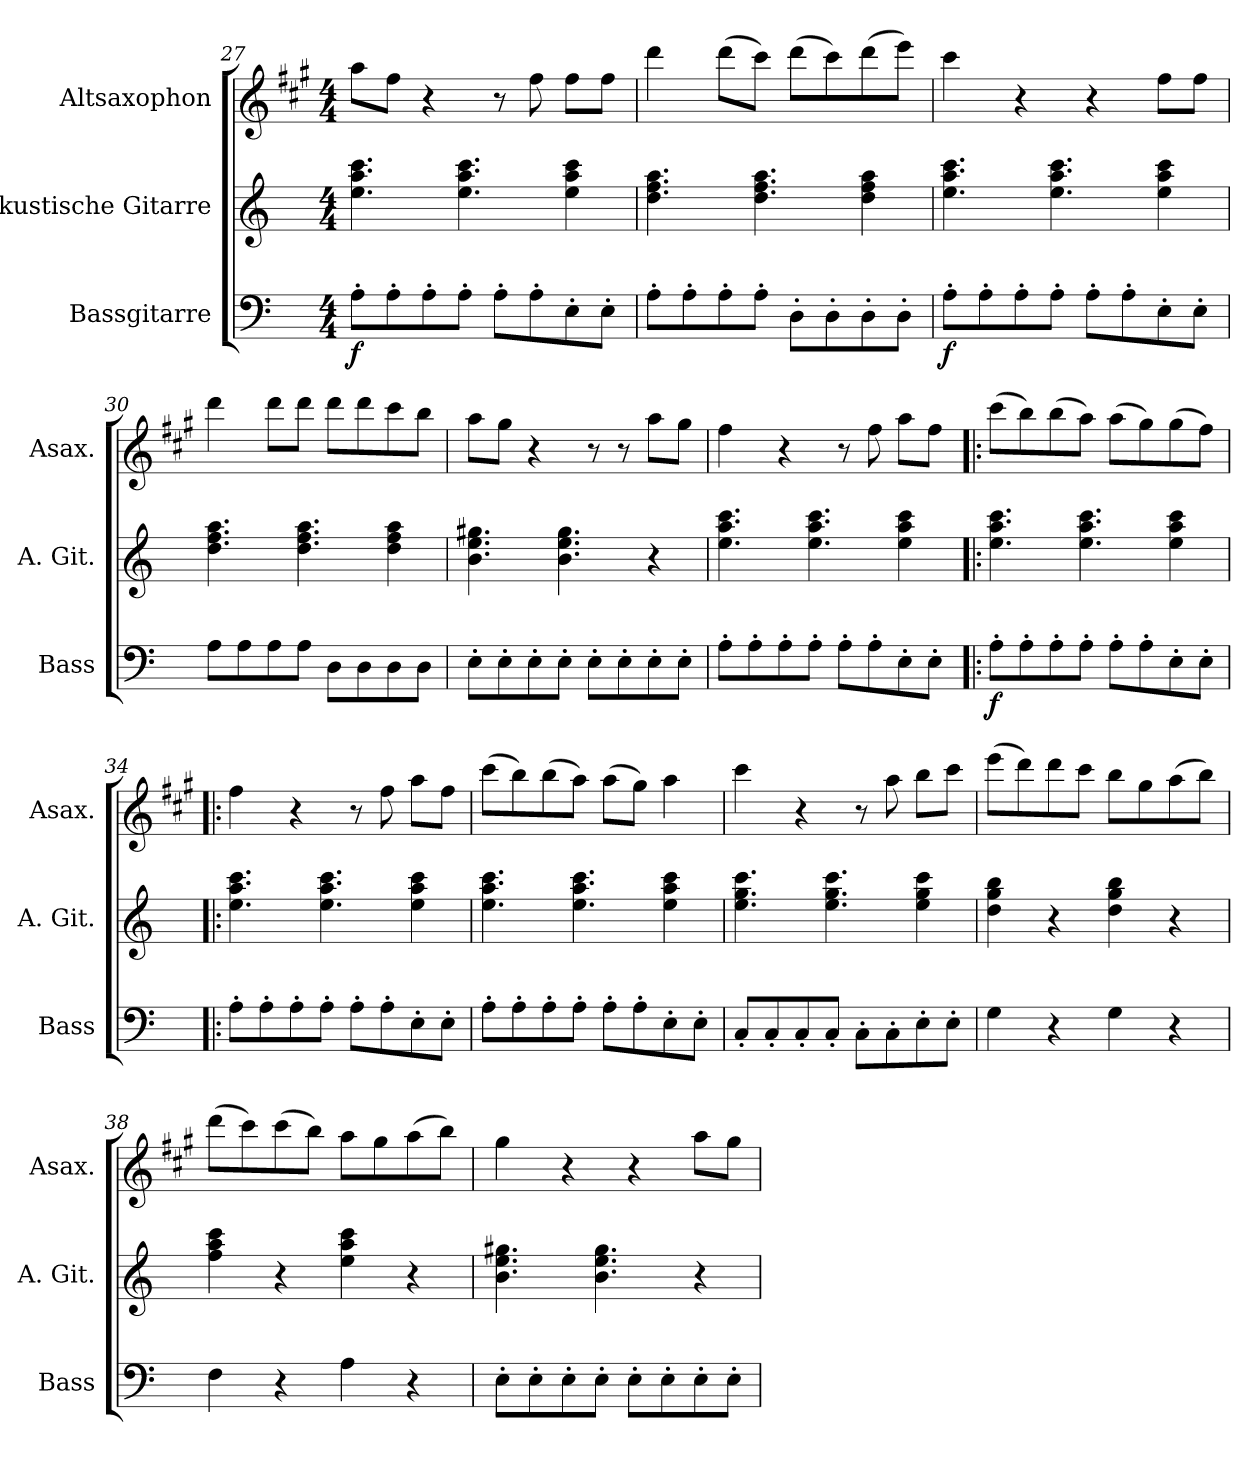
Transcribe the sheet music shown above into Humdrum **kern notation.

**kern	**dynam	**kern	**kern
*part3	*part3	*part2	*part1
*staff3	*staff3	*staff2	*staff1
*I"Bassgitarre	*	*I"Akustische Gitarre	*I"Altsaxophon
*I'Bass	*	*I'A. Git.	*I'Asax.
*clefF4	*	*clefG2	*clefG2
*ITrd7c12	*	*ITrd7c12	*ITrd5c9
*k[]	*	*k[]	*k[]
*C:	*	*C:	*C:
*M4/4	*	*M4/4	*M4/4
=27	=27	=27	=27
8AA'i\L	f	4.ei\ 4.ai 4.cci	8cci\L
8AA'i\	.	.	8ai\J
8AA'i\	.	.	4r
8AA'i\J	.	4.ei\ 4.ai 4.cci	.
8AA'i\L	.	.	8r
8AA'i\	.	.	8ai\
8EE'i\	.	4ei\ 4ai 4cci	8ai\L
8EE'i\J	.	.	8ai\J
=28	=28	=28	=28
8AA'i\L	.	4.di\ 4.fi 4.ai	4ffi\
8AA'i\	.	.	.
8AA'i\	.	.	(8ffi\L
8AA'i\J	.	4.di\ 4.fi 4.ai	8eei\J)
8DD'i\L	.	.	(8ffi\L
8DD'i\	.	.	8eei\)
8DD'i\	.	4di\ 4fi 4ai	(8ffi\
8DD'i\J	.	.	8ggi\J)
=29	=29	=29	=29
8AA'i\L	f	4.ei\ 4.ai 4.cci	4eei\
8AA'i\	.	.	.
8AA'i\	.	.	4r
8AA'i\J	.	4.ei\ 4.ai 4.cci	.
8AA'i\L	.	.	4r
8AA'i\	.	.	.
8EE'i\	.	4ei\ 4ai 4cci	8ai\L
8EE'i\J	.	.	8ai\J
!!LO:LB:g=z
=30	=30	=30	=30
8AAi\L	.	4.di\ 4.fi 4.ai	4ffi\
8AAi\	.	.	.
8AAi\	.	.	8ffi\L
8AAi\J	.	4.di\ 4.fi 4.ai	8ffi\J
8DDi\L	.	.	8ffi\L
8DDi\	.	.	8ffi\
8DDi\	.	4di\ 4fi 4ai	8eei\
8DDi\J	.	.	8ddi\J
=31	=31	=31	=31
8EE'i\L	.	4.Bi\ 4.ei 4.g#Xi	8cci\L
8EE'i\	.	.	8bi\J
8EE'i\	.	.	4r
8EE'i\J	.	4.Bi\ 4.ei 4.g#i	.
8EE'i\L	.	.	8r
8EE'i\	.	.	8r
8EE'i\	.	4r	8cci\L
8EE'i\J	.	.	8bi\J
=32	=32	=32	=32
8AA'i\L	.	4.ei\ 4.ai 4.cci	4ai\
8AA'i\	.	.	.
8AA'i\	.	.	4r
8AA'i\J	.	4.ei\ 4.ai 4.cci	.
8AA'i\L	.	.	8r
8AA'i\	.	.	8ai\
8EE'i\	.	4ei\ 4ai 4cci	8cci\L
8EE'i\J	.	.	8ai\J
=33|!:	=33|!:	=33|!:	=33|!:
8AA'i\L	f	4.ei\ 4.ai 4.cci	(8eei\L
8AA'i\	.	.	8ddi\)
8AA'i\	.	.	(8ddi\
8AA'i\J	.	4.ei\ 4.ai 4.cci	8cci\J)
8AA'i\L	.	.	(8cci\L
8AA'i\	.	.	8bi\)
8EE'i\	.	4ei\ 4ai 4cci	(8bi\
8EE'i\J	.	.	8ai\J)
!!LO:LB:g=z
=34	=34	=34	=34
8AA'i\L	.	4.ei\ 4.ai 4.cci	4ai\
8AA'i\	.	.	.
8AA'i\	.	.	4r
8AA'i\J	.	4.ei\ 4.ai 4.cci	.
8AA'i\L	.	.	8r
8AA'i\	.	.	8ai\
8EE'i\	.	4ei\ 4ai 4cci	8cci\L
8EE'i\J	.	.	8ai\J
=35	=35	=35	=35
8AA'i\L	.	4.ei\ 4.ai 4.cci	(8eei\L
8AA'i\	.	.	8ddi\)
8AA'i\	.	.	(8ddi\
8AA'i\J	.	4.ei\ 4.ai 4.cci	8cci\J)
8AA'i\L	.	.	(8cci\L
8AA'i\	.	.	8bi\J)
8EE'i\	.	4ei\ 4ai 4cci	4cci\
8EE'i\J	.	.	.
=36	=36	=36	=36
8CC'i/L	.	4.ei\ 4.gi 4.cci	4eei\
8CC'i/	.	.	.
8CC'i/	.	.	4r
8CC'i/J	.	4.ei\ 4.gi 4.cci	.
8CC'i\L	.	.	8r
8CC'i\	.	.	8cci\
8EE'i\	.	4ei\ 4gi 4cci	8ddi\L
8EE'i\J	.	.	8eei\J
=37	=37	=37	=37
4GGi\	.	4di\ 4gi 4bi	(8ggi\L
.	.	.	8ffi\)
4r	.	4r	8ffi\
.	.	.	8eei\J
4GGi\	.	4di\ 4gi 4bi	8ddi\L
.	.	.	8bi\
4r	.	4r	(8cci\
.	.	.	8ddi\J)
!!LO:PB:g=z
=38	=38	=38	=38
4FFi\	.	4fi\ 4ai 4cci	(8ffi\L
.	.	.	8eei\)
4r	.	4r	(8eei\
.	.	.	8ddi\J)
4AAi\	.	4ei\ 4ai 4cci	8cci\L
.	.	.	8bi\
4r	.	4r	(8cci\
.	.	.	8ddi\J)
=39	=39	=39	=39
8EE'i\L	.	4.Bi\ 4.ei 4.g#Xi	4bi\
8EE'i\	.	.	.
8EE'i\	.	.	4r
8EE'i\J	.	4.Bi\ 4.ei 4.g#i	.
8EE'i\L	.	.	4r
8EE'i\	.	.	.
8EE'i\	.	4r	8cci\L
8EE'i\J	.	.	8bi\J
=	=	=	=
*-	*-	*-	*-
